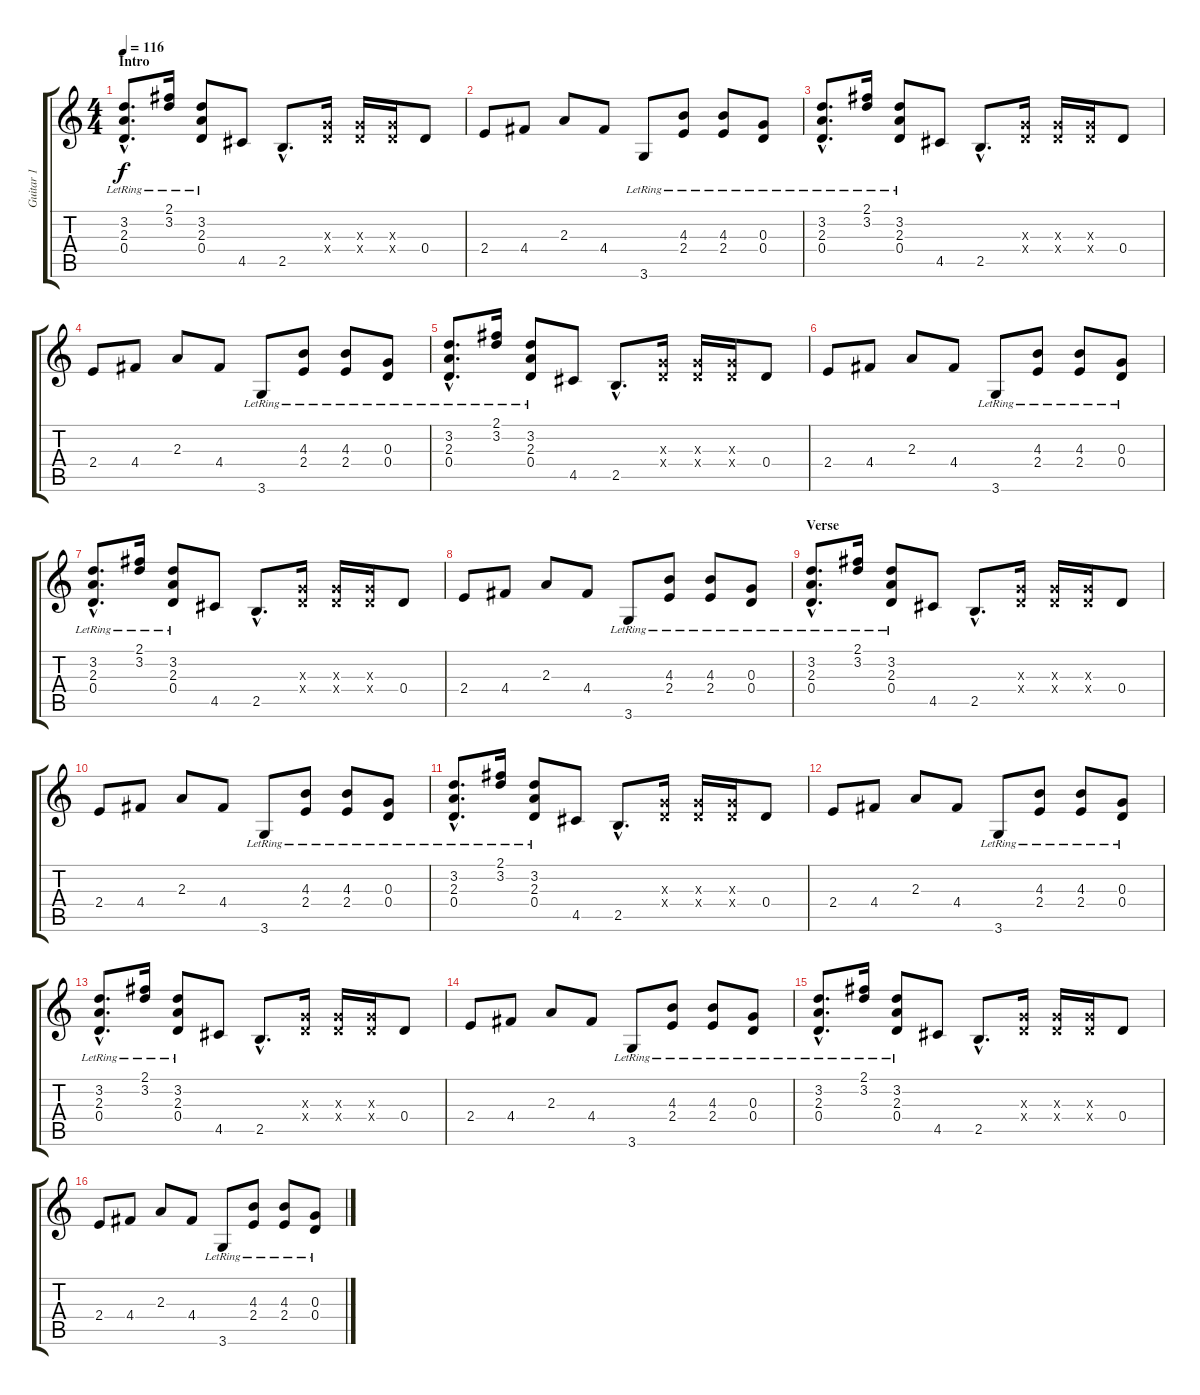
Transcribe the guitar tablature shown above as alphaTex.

\track ("Guitar 1" "Guitar 1") {instrument acousticguitarnylon}
\staff {score tabs}
\tuning (E4 B3 G3 D3 A2 E2) {hide}
\ts (4 4)
\section ("" "Intro")
\tempo 116
\clef g2
\ks c
(3.2{hac lr} 2.3{hac lr} 0.4{hac lr}).8{d dy f instrument acousticguitarnylon} (2.1{lr} 3.2{lr}).16 (3.2{lr} 2.3{lr} 0.4{lr}).8 4.5.8 2.5{hac}.8{d} (0.3{x} 0.4{x}).16 (0.3{x} 0.4{x}).16 (0.3{x} 0.4{x}).16 0.4.8 |
2.4.8 4.4.8 2.3.8 4.4.8 3.6{lr}.8 (4.3{lr} 2.4{lr}).8 (4.3{lr} 2.4{lr}).8 (0.3{lr} 0.4{lr}).8 |
(3.2{hac lr} 2.3{hac lr} 0.4{hac lr}).8{d} (2.1{lr} 3.2{lr}).16 (3.2{lr} 2.3{lr} 0.4{lr}).8 4.5.8 2.5{hac}.8{d} (0.3{x} 0.4{x}).16 (0.3{x} 0.4{x}).16 (0.3{x} 0.4{x}).16 0.4.8 |
2.4.8 4.4.8 2.3.8 4.4.8 3.6{lr}.8 (4.3{lr} 2.4{lr}).8 (4.3{lr} 2.4{lr}).8 (0.3{lr} 0.4{lr}).8 |
(3.2{hac lr} 2.3{hac lr} 0.4{hac lr}).8{d} (2.1{lr} 3.2{lr}).16 (3.2{lr} 2.3{lr} 0.4{lr}).8 4.5.8 2.5{hac}.8{d} (0.3{x} 0.4{x}).16 (0.3{x} 0.4{x}).16 (0.3{x} 0.4{x}).16 0.4.8 |
2.4.8 4.4.8 2.3.8 4.4.8 3.6{lr}.8 (4.3{lr} 2.4{lr}).8 (4.3{lr} 2.4{lr}).8 (0.3{lr} 0.4{lr}).8 |
(3.2{hac lr} 2.3{hac lr} 0.4{hac lr}).8{d} (2.1{lr} 3.2{lr}).16 (3.2{lr} 2.3{lr} 0.4{lr}).8 4.5.8 2.5{hac}.8{d} (0.3{x} 0.4{x}).16 (0.3{x} 0.4{x}).16 (0.3{x} 0.4{x}).16 0.4.8 |
2.4.8 4.4.8 2.3.8 4.4.8 3.6{lr}.8 (4.3{lr} 2.4{lr}).8 (4.3{lr} 2.4{lr}).8 (0.3{lr} 0.4{lr}).8 |
\section ("" "Verse")
(3.2{hac lr} 2.3{hac lr} 0.4{hac lr}).8{d} (2.1{lr} 3.2{lr}).16 (3.2{lr} 2.3{lr} 0.4{lr}).8 4.5.8 2.5{hac}.8{d} (0.3{x} 0.4{x}).16 (0.3{x} 0.4{x}).16 (0.3{x} 0.4{x}).16 0.4.8 |
2.4.8 4.4.8 2.3.8 4.4.8 3.6{lr}.8 (4.3{lr} 2.4{lr}).8 (4.3{lr} 2.4{lr}).8 (0.3{lr} 0.4{lr}).8 |
(3.2{hac lr} 2.3{hac lr} 0.4{hac lr}).8{d} (2.1{lr} 3.2{lr}).16 (3.2{lr} 2.3{lr} 0.4{lr}).8 4.5.8 2.5{hac}.8{d} (0.3{x} 0.4{x}).16 (0.3{x} 0.4{x}).16 (0.3{x} 0.4{x}).16 0.4.8 |
2.4.8 4.4.8 2.3.8 4.4.8 3.6{lr}.8 (4.3{lr} 2.4{lr}).8 (4.3{lr} 2.4{lr}).8 (0.3{lr} 0.4{lr}).8 |
(3.2{hac lr} 2.3{hac lr} 0.4{hac lr}).8{d} (2.1{lr} 3.2{lr}).16 (3.2{lr} 2.3{lr} 0.4{lr}).8 4.5.8 2.5{hac}.8{d} (0.3{x} 0.4{x}).16 (0.3{x} 0.4{x}).16 (0.3{x} 0.4{x}).16 0.4.8 |
2.4.8 4.4.8 2.3.8 4.4.8 3.6{lr}.8 (4.3{lr} 2.4{lr}).8 (4.3{lr} 2.4{lr}).8 (0.3{lr} 0.4{lr}).8 |
(3.2{hac lr} 2.3{hac lr} 0.4{hac lr}).8{d} (2.1{lr} 3.2{lr}).16 (3.2{lr} 2.3{lr} 0.4{lr}).8 4.5.8 2.5{hac}.8{d} (0.3{x} 0.4{x}).16 (0.3{x} 0.4{x}).16 (0.3{x} 0.4{x}).16 0.4.8 |
2.4.8 4.4.8 2.3.8 4.4.8 3.6{lr}.8 (4.3{lr} 2.4{lr}).8 (4.3{lr} 2.4{lr}).8 (0.3{lr} 0.4{lr}).8
